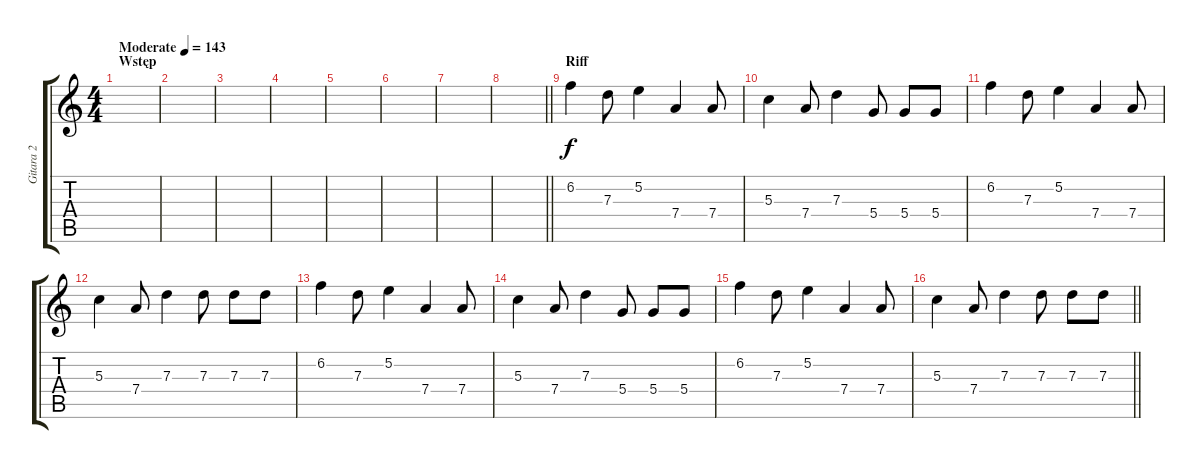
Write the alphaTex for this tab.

\track ("Gitara 2" "Gitara 2") {instrument electricguitarclean}
\staff {score tabs}
\tuning (E4 B3 G3 D3 A2 E2) {hide}
\ts (4 4)
\section ("" "Wstęp")
\tempo (143 "Moderate")
\clef g2
\ks c
|
|
|
|
|
|
|
\barLineRight lightlight
|
\section ("" "Riff")
6.2.4 7.3.8 5.2.4 7.4.4 7.4.8 |
5.3.4 7.4.8 7.3.4 5.4.8 5.4.8 5.4.8 |
6.2.4 7.3.8 5.2.4 7.4.4 7.4.8 |
5.3.4 7.4.8 7.3.4 7.3.8 7.3.8 7.3.8 |
6.2.4 7.3.8 5.2.4 7.4.4 7.4.8 |
5.3.4 7.4.8 7.3.4 5.4.8 5.4.8 5.4.8 |
6.2.4 7.3.8 5.2.4 7.4.4 7.4.8 |
\barLineRight lightlight
5.3.4 7.4.8 7.3.4 7.3.8 7.3.8 7.3.8
